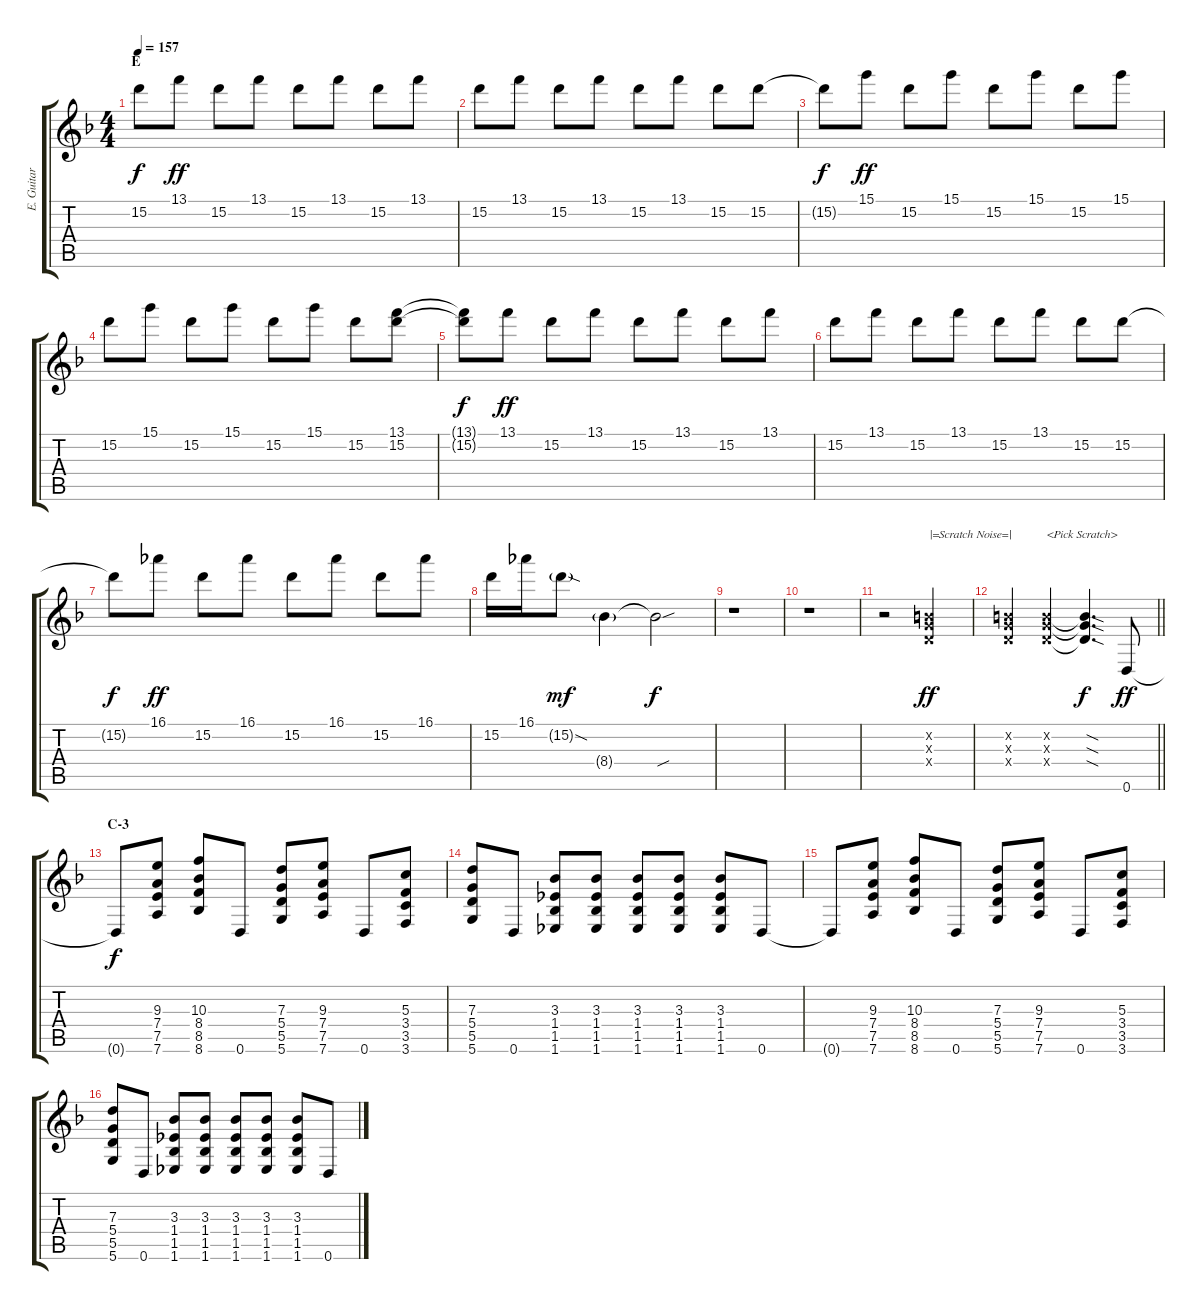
\track ("E. Guitar III" "E. Guitar ") {instrument overdrivenguitar}
\staff {score tabs}
\tuning (E4 B3 G3 D3 A2 D2) {hide}
\ts (4 4)
\section ("" "E")
\tempo 157
\clef g2
\ks f
15.2{t}.8{dy f} 13.1.8{dy ff} 15.2.8 13.1.8 15.2.8 13.1.8 15.2.8 13.1.8 |
15.2.8 13.1.8 15.2.8 13.1.8 15.2.8 13.1.8 15.2.8 15.2.8 |
15.2{t}.8{dy f} 15.1.8{dy ff} 15.2.8 15.1.8 15.2.8 15.1.8 15.2.8 15.1.8 |
15.2.8 15.1.8 15.2.8 15.1.8 15.2.8 15.1.8 15.2.8 (13.1 15.2).8 |
(13.1{t} 15.2{t}).8{dy f} 13.1.8{dy ff} 15.2.8 13.1.8 15.2.8 13.1.8 15.2.8 13.1.8 |
15.2.8 13.1.8 15.2.8 13.1.8 15.2.8 13.1.8 15.2.8 15.2.8 |
15.2{t}.8{dy f} 16.1.8{dy ff} 15.2.8 16.1.8 15.2.8 16.1.8 15.2.8 16.1.8 |
15.2.16 16.1.16 15.2{sod g}.8{dy mf} 8.4{g}.4 8.4{sou t}.2{dy f} |
r.1 |
r.1 |
r.2 (0.2{x} 0.3{x} 0.4{x}).2{txt "|=Scratch Noise=|" dy ff} |
\barLineRight lightlight
(0.2{x} 0.3{x} 0.4{x}).4 (0.2{x} 0.3{x} 0.4{x}).4{txt "<Pick Scratch>"} (0.2{sod t} 0.3{sod t} 0.4{sod t}).4{d dy f} 0.6.8{dy ff} |
\section ("" "C-3")
0.6{t}.8{dy f} (9.3 7.4 7.5 7.6).8 (10.3 8.4 8.5 8.6).8 0.6.8 (7.3 5.4 5.5 5.6).8 (9.3 7.4 7.5 7.6).8 0.6.8 (5.3 3.4 3.5 3.6).8 |
(7.3 5.4 5.5 5.6).8 0.6.8 (3.3 1.4 1.5 1.6).8 (3.3 1.4 1.5 1.6).8 (3.3 1.4 1.5 1.6).8 (3.3 1.4 1.5 1.6).8 (3.3 1.4 1.5 1.6).8 0.6.8 |
0.6{t}.8 (9.3 7.4 7.5 7.6).8 (10.3 8.4 8.5 8.6).8 0.6.8 (7.3 5.4 5.5 5.6).8 (9.3 7.4 7.5 7.6).8 0.6.8 (5.3 3.4 3.5 3.6).8 |
(7.3 5.4 5.5 5.6).8 0.6.8 (3.3 1.4 1.5 1.6).8 (3.3 1.4 1.5 1.6).8 (3.3 1.4 1.5 1.6).8 (3.3 1.4 1.5 1.6).8 (3.3 1.4 1.5 1.6).8 0.6.8
